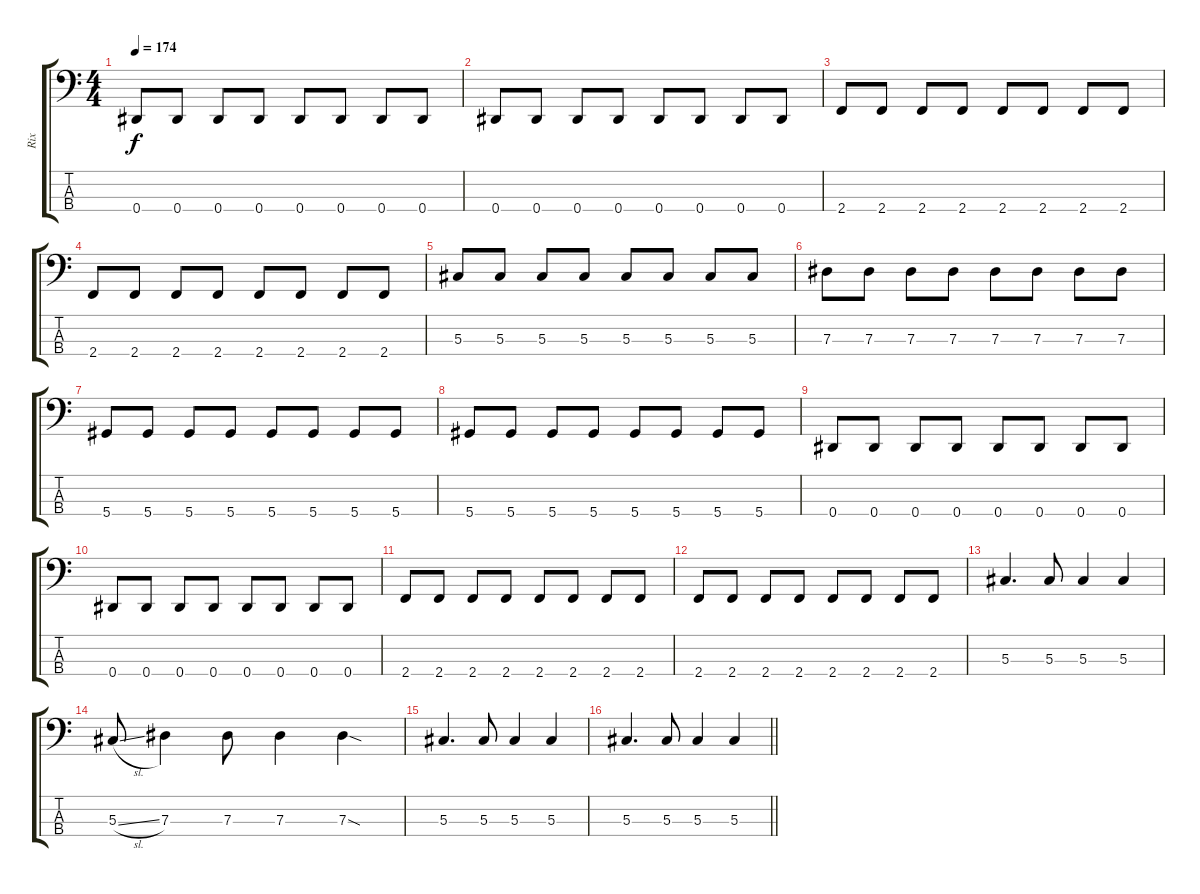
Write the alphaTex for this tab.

\track ("Rix" "Rix") {instrument electricbasspick}
\staff {score tabs}
\tuning (Gb2 Db2 Ab1 Eb1) {hide}
\ts (4 4)
\tempo 174
\clef f4
\ks c
0.4.8{dy f} 0.4.8 0.4.8 0.4.8 0.4.8 0.4.8 0.4.8 0.4.8 |
0.4.8 0.4.8 0.4.8 0.4.8 0.4.8 0.4.8 0.4.8 0.4.8 |
2.4.8 2.4.8 2.4.8 2.4.8 2.4.8 2.4.8 2.4.8 2.4.8 |
2.4.8 2.4.8 2.4.8 2.4.8 2.4.8 2.4.8 2.4.8 2.4.8 |
5.3.8 5.3.8 5.3.8 5.3.8 5.3.8 5.3.8 5.3.8 5.3.8 |
7.3.8 7.3.8 7.3.8 7.3.8 7.3.8 7.3.8 7.3.8 7.3.8 |
5.4.8 5.4.8 5.4.8 5.4.8 5.4.8 5.4.8 5.4.8 5.4.8 |
5.4.8 5.4.8 5.4.8 5.4.8 5.4.8 5.4.8 5.4.8 5.4.8 |
0.4.8 0.4.8 0.4.8 0.4.8 0.4.8 0.4.8 0.4.8 0.4.8 |
0.4.8 0.4.8 0.4.8 0.4.8 0.4.8 0.4.8 0.4.8 0.4.8 |
2.4.8 2.4.8 2.4.8 2.4.8 2.4.8 2.4.8 2.4.8 2.4.8 |
2.4.8 2.4.8 2.4.8 2.4.8 2.4.8 2.4.8 2.4.8 2.4.8 |
5.3.4{d} 5.3.8 5.3.4 5.3.4 |
5.3{sl}.8 7.3.4 7.3.8 7.3.4 7.3{sod}.4 |
5.3.4{d} 5.3.8 5.3.4 5.3.4 |
\barLineRight lightlight
5.3.4{d} 5.3.8 5.3.4 5.3.4
